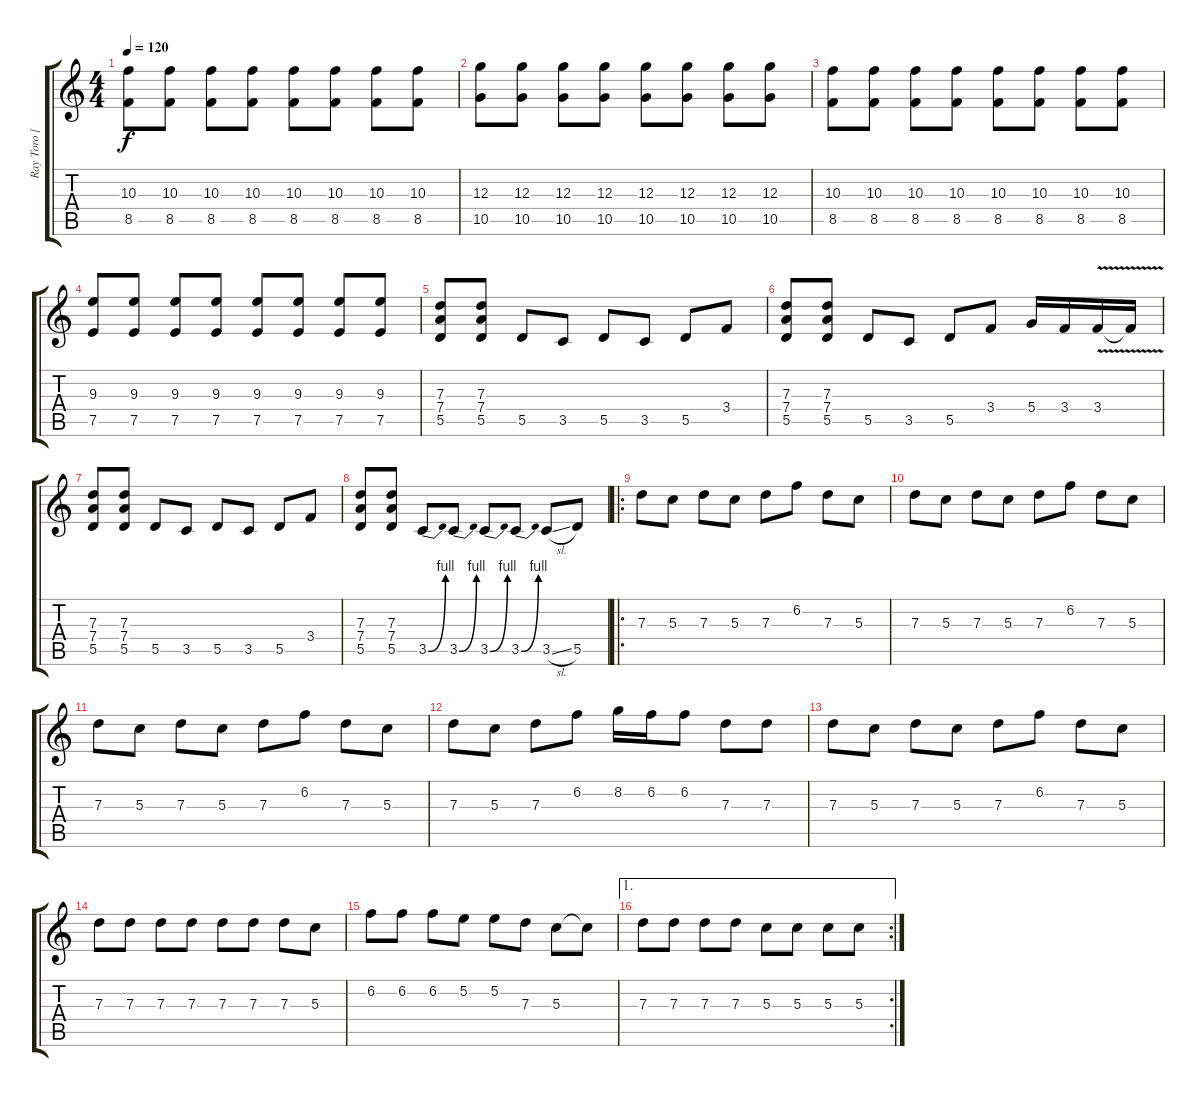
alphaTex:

\track ("Ray Toro [Lead Guitar)" "Ray Toro [") {instrument overdrivenguitar}
\staff {score tabs}
\tuning (E4 B3 G3 D3 A2 E2) {hide}
\ts (4 4)
\tempo 120
\clef g2
\ks c
(10.3 8.5).8{dy f} (10.3 8.5).8 (10.3 8.5).8 (10.3 8.5).8 (10.3 8.5).8 (10.3 8.5).8 (10.3 8.5).8 (10.3 8.5).8 |
(12.3 10.5).8 (12.3 10.5).8 (12.3 10.5).8 (12.3 10.5).8 (12.3 10.5).8 (12.3 10.5).8 (12.3 10.5).8 (12.3 10.5).8 |
(10.3 8.5).8 (10.3 8.5).8 (10.3 8.5).8 (10.3 8.5).8 (10.3 8.5).8 (10.3 8.5).8 (10.3 8.5).8 (10.3 8.5).8 |
(9.3 7.5).8 (9.3 7.5).8 (9.3 7.5).8 (9.3 7.5).8 (9.3 7.5).8 (9.3 7.5).8 (9.3 7.5).8 (9.3 7.5).8 |
(7.3 7.4 5.5).8 (7.3 7.4 5.5).8 5.5.8 3.5.8 5.5.8 3.5.8 5.5.8 3.4.8 |
(7.3 7.4 5.5).8 (7.3 7.4 5.5).8 5.5.8 3.5.8 5.5.8 3.4.8 5.4.16 3.4.16 3.4{v}.16 3.4{t}.16 |
(7.3 7.4 5.5).8 (7.3 7.4 5.5).8 5.5.8 3.5.8 5.5.8 3.5.8 5.5.8 3.4.8 |
(7.3 7.4 5.5).8 (7.3 7.4 5.5).8 3.5{be (bend 0 0 60 4)}.8 3.5{be (bend 0 0 60 4)}.8 3.5{be (bend 0 0 60 4)}.8 3.5{be (bend 0 0 60 4)}.8 3.5{sl}.8 5.5.8 |
\ro
7.3.8{volume 10} 5.3.8 7.3.8 5.3.8 7.3.8 6.2.8 7.3.8 5.3.8 |
7.3.8 5.3.8 7.3.8 5.3.8 7.3.8 6.2.8 7.3.8 5.3.8 |
7.3.8 5.3.8 7.3.8 5.3.8 7.3.8 6.2.8 7.3.8 5.3.8 |
7.3.8 5.3.8 7.3.8 6.2.8 8.2.16 6.2.16 6.2.8 7.3.8 7.3.8 |
7.3.8 5.3.8 7.3.8 5.3.8 7.3.8 6.2.8 7.3.8 5.3.8 |
7.3.8 7.3.8 7.3.8 7.3.8 7.3.8 7.3.8 7.3.8 5.3.8 |
6.2.8 6.2.8 6.2.8 5.2.8 5.2.8 7.3.8 5.3.8 5.3{t}.8 |
\ae 1
\rc 2
7.3.8 7.3.8 7.3.8 7.3.8 5.3.8 5.3.8 5.3.8 5.3.8
